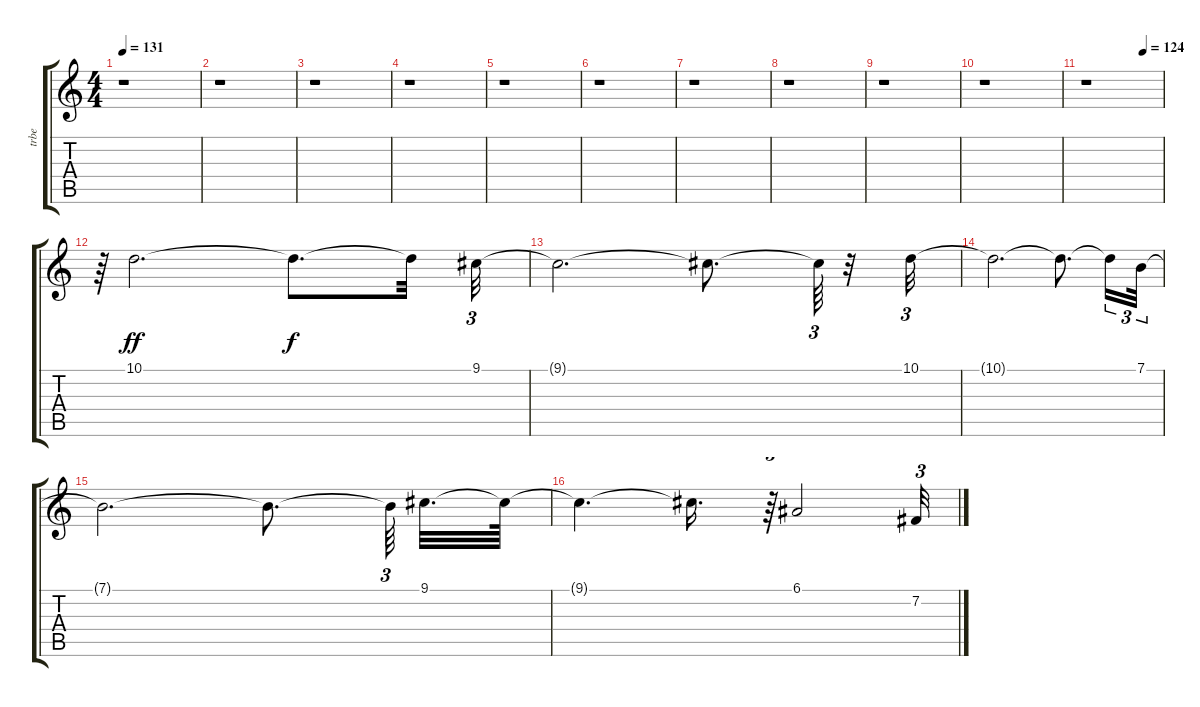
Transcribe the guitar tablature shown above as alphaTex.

\track ("trbe" "trbe") {instrument trumpet}
\staff {score tabs}
\tuning (E4 B3 G3 D3 A2 E2) {hide}
\ts (4 4)
\tempo 131
\clef g2
\ks c
r.1{dy f} |
r.1 |
r.1 |
r.1 |
r.1 |
r.1 |
r.1 |
r.1 |
r.1 |
r.1 |
\tempo (124 0.75)
r.1 |
r.64{tu (3 2)} 10.1.2{d dy ff} 10.1{t}.8{d dy f} 10.1{t}.32 9.1.32{tu (3 2)} |
9.1{t}.2{d} 9.1{t}.8{d} 9.1{t}.64{tu (3 2)} r.32 10.1.32{tu (3 2)} |
10.1{t}.2{d} 10.1{t}.8{d} 10.1{t}.16{tu (3 2)} 7.1.32{tu (3 2)} |
7.1{t}.2{d} 7.1{t}.8{d} 7.1{t}.64{tu (3 2) beam splitsecondary} 9.1.32{d} 9.1{t}.64 |
9.1{t}.4{d} 9.1{t}.16{d} r.64{tu (3 2)} 6.1.2 7.2.32{tu (3 2)}
